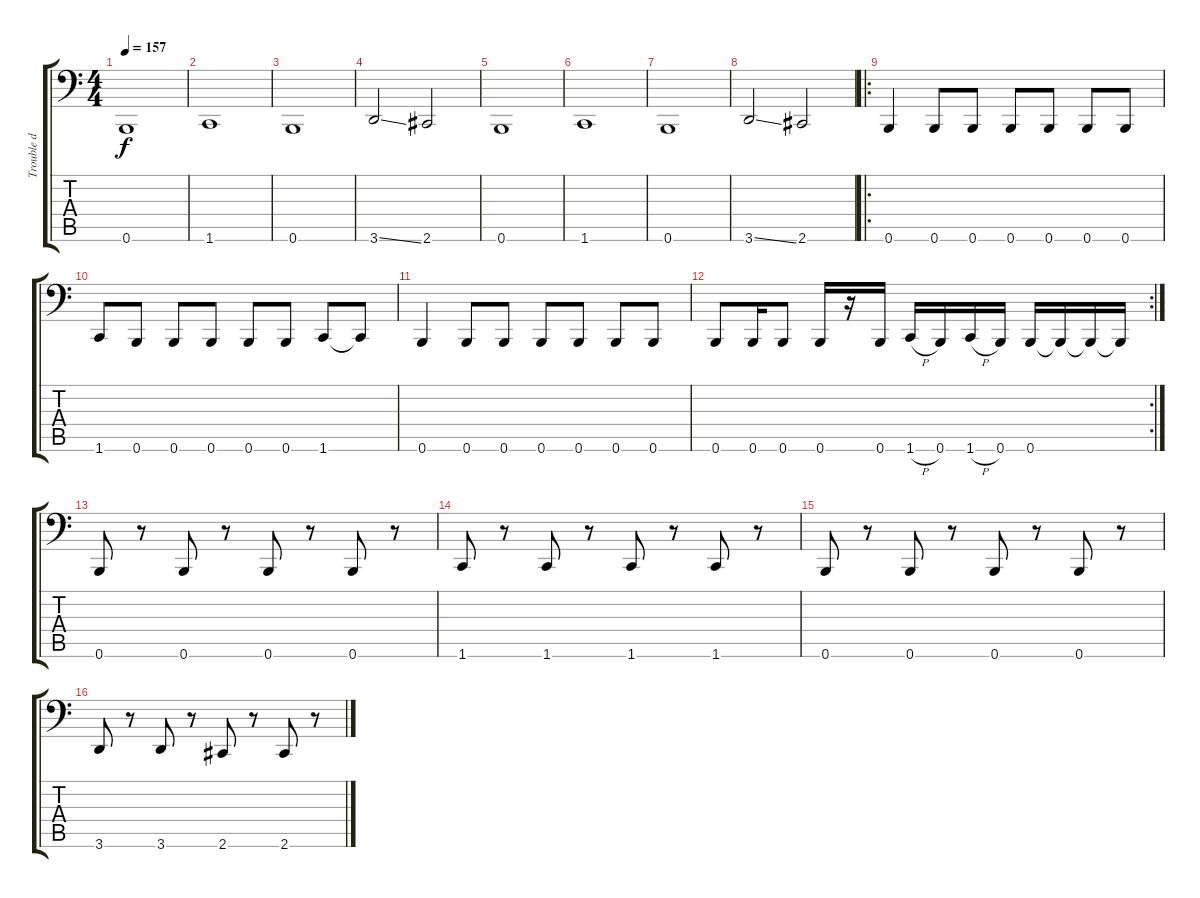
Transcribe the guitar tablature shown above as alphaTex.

\track ("Trouble d" "Trouble d") {instrument electricbassfinger}
\staff {score tabs}
\tuning (Db3 Ab2 E2 B1 Gb1 B0) {hide}
\ts (4 4)
\tempo 157
\clef f4
\ks c
0.6.1{dy f} |
1.6.1 |
0.6.1 |
3.6{ss}.2 2.6.2 |
0.6.1 |
1.6.1 |
0.6.1 |
3.6{ss}.2 2.6.2 |
\ro
0.6.4 0.6.8 0.6.8 0.6.8 0.6.8 0.6.8 0.6.8 |
1.6.8 0.6.8 0.6.8 0.6.8 0.6.8 0.6.8 1.6.8 1.6{t}.8 |
0.6.4 0.6.8 0.6.8 0.6.8 0.6.8 0.6.8 0.6.8 |
\rc 2
0.6.8 0.6.16 0.6.8 0.6.16 r.16 0.6.16 1.6{h}.16 0.6.16 1.6{h}.16 0.6.16 0.6.16 0.6{t}.16 0.6{t}.16 0.6{t}.16 |
0.6.8 r.8 0.6.8 r.8 0.6.8 r.8 0.6.8 r.8 |
1.6.8 r.8 1.6.8 r.8 1.6.8 r.8 1.6.8 r.8 |
0.6.8 r.8 0.6.8 r.8 0.6.8 r.8 0.6.8 r.8 |
3.6.8 r.8 3.6.8 r.8 2.6.8 r.8 2.6.8 r.8
